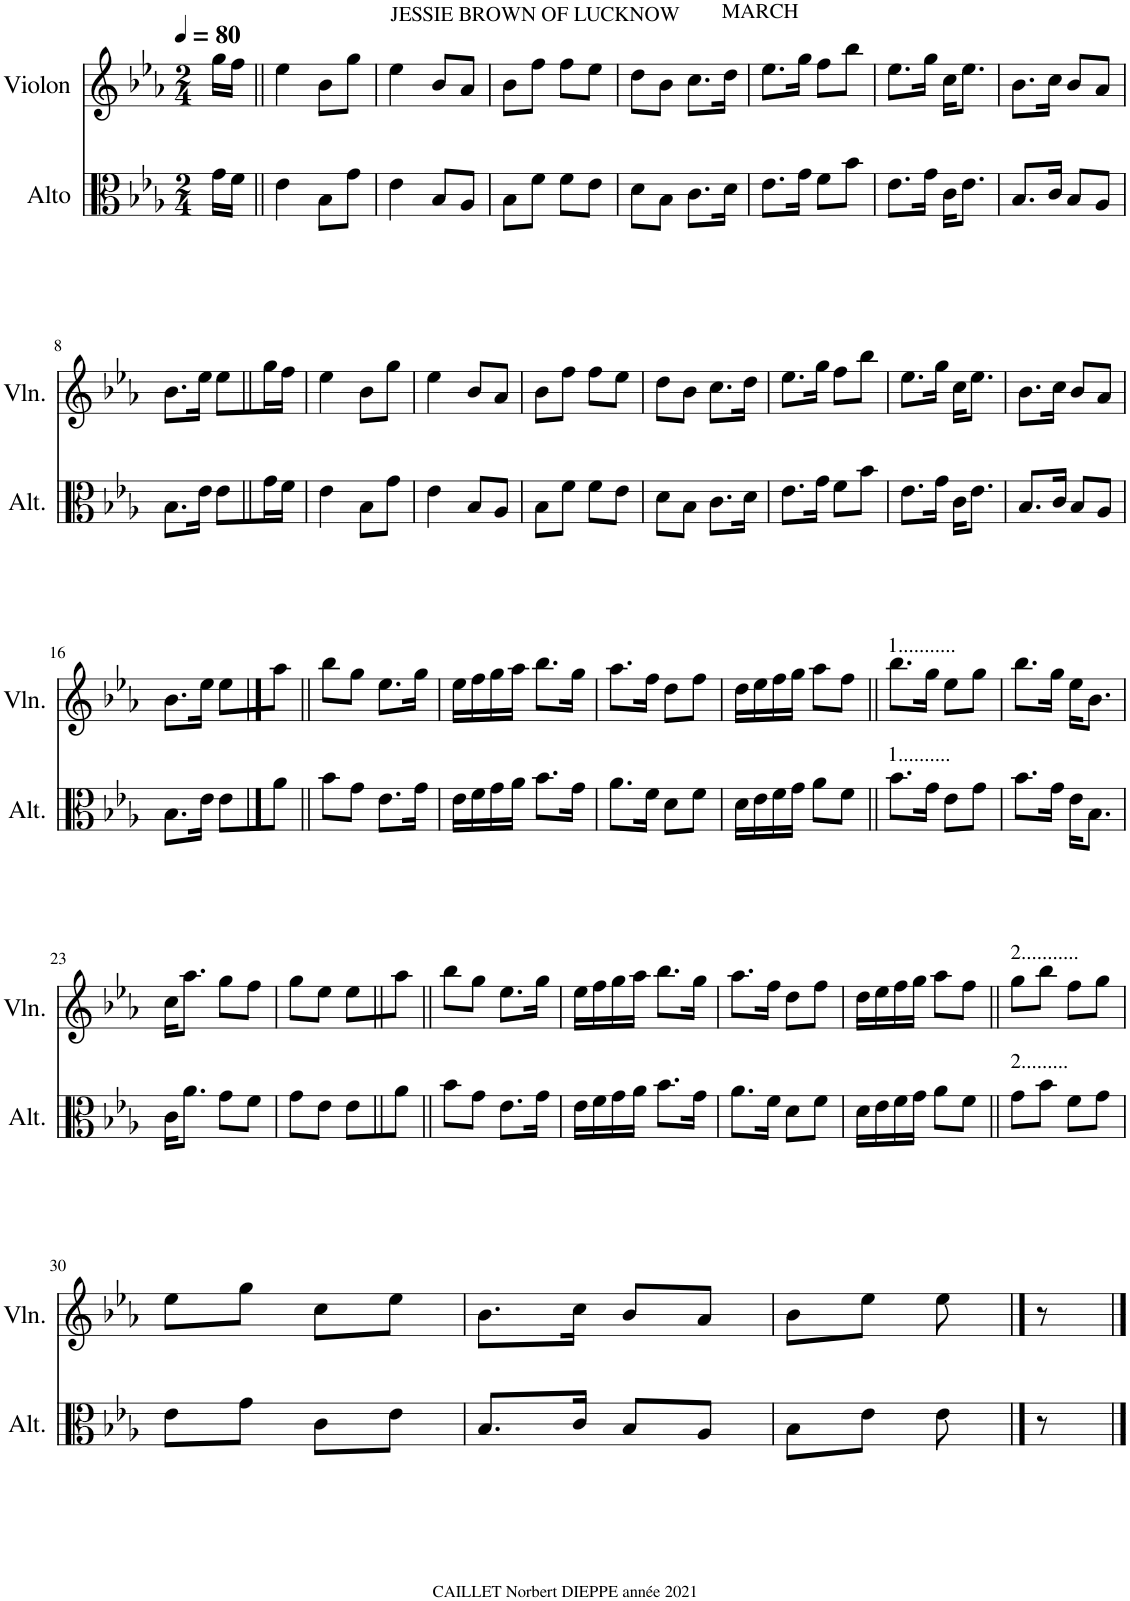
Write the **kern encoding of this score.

**kern	**kern
*part2	*part1
*staff2	*staff1
*I"Alto	*I"Violon
*I'Alt.	*I'Vln.
*clefC3	*clefG2
*k[b-e-a-]	*k[b-e-a-]
*M2/4	*M2/4
*MM80	*MM80
=	=
16g\LL	16gg\LL
16f\JJ	16ff\JJ
=1||	=1||
4e-\	4ee-\
8B-\L	8b-\L
8g\J	8gg\J
=2	=2
!	!LO:TX:a:t=JESSIE BROWN OF LUCKNOW
4e-\	4ee-\
8B-/L	8b-/L
8A-/J	8a-/J
=3	=3
8B-\L	8b-\L
8f\J	8ff\J
8f\L	8ff\L
8e-\J	8ee-\J
=4	=4
!	!LO:TX:a:t=MARCH
8d\L	8dd\L
8B-\J	8b-\J
8.c\L	8.cc\L
16d\Jk	16dd\Jk
=5	=5
8.e-\L	8.ee-\L
16g\Jk	16gg\Jk
8f\L	8ff\L
8b-\J	8bb-\J
=6	=6
8.e-\L	8.ee-\L
16g\Jk	16gg\Jk
16c\KL	16cc\KL
8.e-\J	8.ee-\J
=7	=7
8.B-/L	8.b-\L
16c/Jk	16cc\Jk
8B-/L	8b-/L
8A-/J	8a-/J
!!LO:LB:g=z
=8	=8
8.B-\L	8.b-\L
16e-\Jk	16ee-\Jk
8e-\L	8ee-\L
16g\L	16gg\L
16f\JJ	16ff\JJ
=9	=9
4e-\	4ee-\
8B-\L	8b-\L
8g\J	8gg\J
=10	=10
4e-\	4ee-\
8B-/L	8b-/L
8A-/J	8a-/J
=11	=11
8B-\L	8b-\L
8f\J	8ff\J
8f\L	8ff\L
8e-\J	8ee-\J
=12	=12
8d\L	8dd\L
8B-\J	8b-\J
8.c\L	8.cc\L
16d\Jk	16dd\Jk
=13	=13
8.e-\L	8.ee-\L
16g\Jk	16gg\Jk
8f\L	8ff\L
8b-\J	8bb-\J
=14	=14
8.e-\L	8.ee-\L
16g\Jk	16gg\Jk
16c\KL	16cc\KL
8.e-\J	8.ee-\J
=15	=15
8.B-/L	8.b-\L
16c/Jk	16cc\Jk
8B-/L	8b-/L
8A-/J	8a-/J
!!LO:LB:g=z
=16	=16
8.B-\L	8.b-\L
16e-\Jk	16ee-\Jk
8e-\L	8ee-\L
8a-\J	8aa-\J
=17||	=17||
8b-\L	8bb-\L
8g\J	8gg\J
8.e-\L	8.ee-\L
16g\Jk	16gg\Jk
=18	=18
16e-\LL	16ee-\LL
16f\	16ff\
16g\	16gg\
16a-\JJ	16aa-\JJ
8.b-\L	8.bb-\L
16g\Jk	16gg\Jk
=19	=19
8.a-\L	8.aa-\L
16f\Jk	16ff\Jk
8d\L	8dd\L
8f\J	8ff\J
=20	=20
16d\LL	16dd\LL
16e-\	16ee-\
16f\	16ff\
16g\JJ	16gg\JJ
8a-\L	8aa-\L
8f\J	8ff\J
=21||	=21||
!	!LO:TX:a:t=1...........
!LO:TX:a:t=1..........	!
8.b-\L	8.bb-\L
16g\Jk	16gg\Jk
8e-\L	8ee-\L
8g\J	8gg\J
=22	=22
8.b-\L	8.bb-\L
16g\Jk	16gg\Jk
16e-\KL	16ee-\KL
8.B-\J	8.b-\J
!!LO:LB:g=z
=23	=23
16c\KL	16cc\KL
8.a-\J	8.aa-\J
8g\L	8gg\L
8f\J	8ff\J
=24	=24
8g\L	8gg\L
8e-\J	8ee-\J
8e-\L	8ee-\L
8a-\J	8aa-\J
=25||	=25||
8b-\L	8bb-\L
8g\J	8gg\J
8.e-\L	8.ee-\L
16g\Jk	16gg\Jk
=26	=26
16e-\LL	16ee-\LL
16f\	16ff\
16g\	16gg\
16a-\JJ	16aa-\JJ
8.b-\L	8.bb-\L
16g\Jk	16gg\Jk
=27	=27
8.a-\L	8.aa-\L
16f\Jk	16ff\Jk
8d\L	8dd\L
8f\J	8ff\J
=28	=28
16d\LL	16dd\LL
16e-\	16ee-\
16f\	16ff\
16g\JJ	16gg\JJ
8a-\L	8aa-\L
8f\J	8ff\J
=29||	=29||
!	!LO:TX:a:t=2...........
!LO:TX:a:t=2.........	!
8g\L	8gg\L
8b-\J	8bb-\J
8f\L	8ff\L
8g\J	8gg\J
!!LO:LB:g=z
=30	=30
8e-\L	8ee-\L
8g\J	8gg\J
8c\L	8cc\L
8e-\J	8ee-\J
=31	=31
8.B-/L	8.b-\L
16c/Jk	16cc\Jk
8B-/L	8b-/L
8A-/J	8a-/J
=32	=32
8B-\L	8b-\L
8e-\J	8ee-\J
8e-\	8ee-\
8r	8r
==	==
*-	*-
